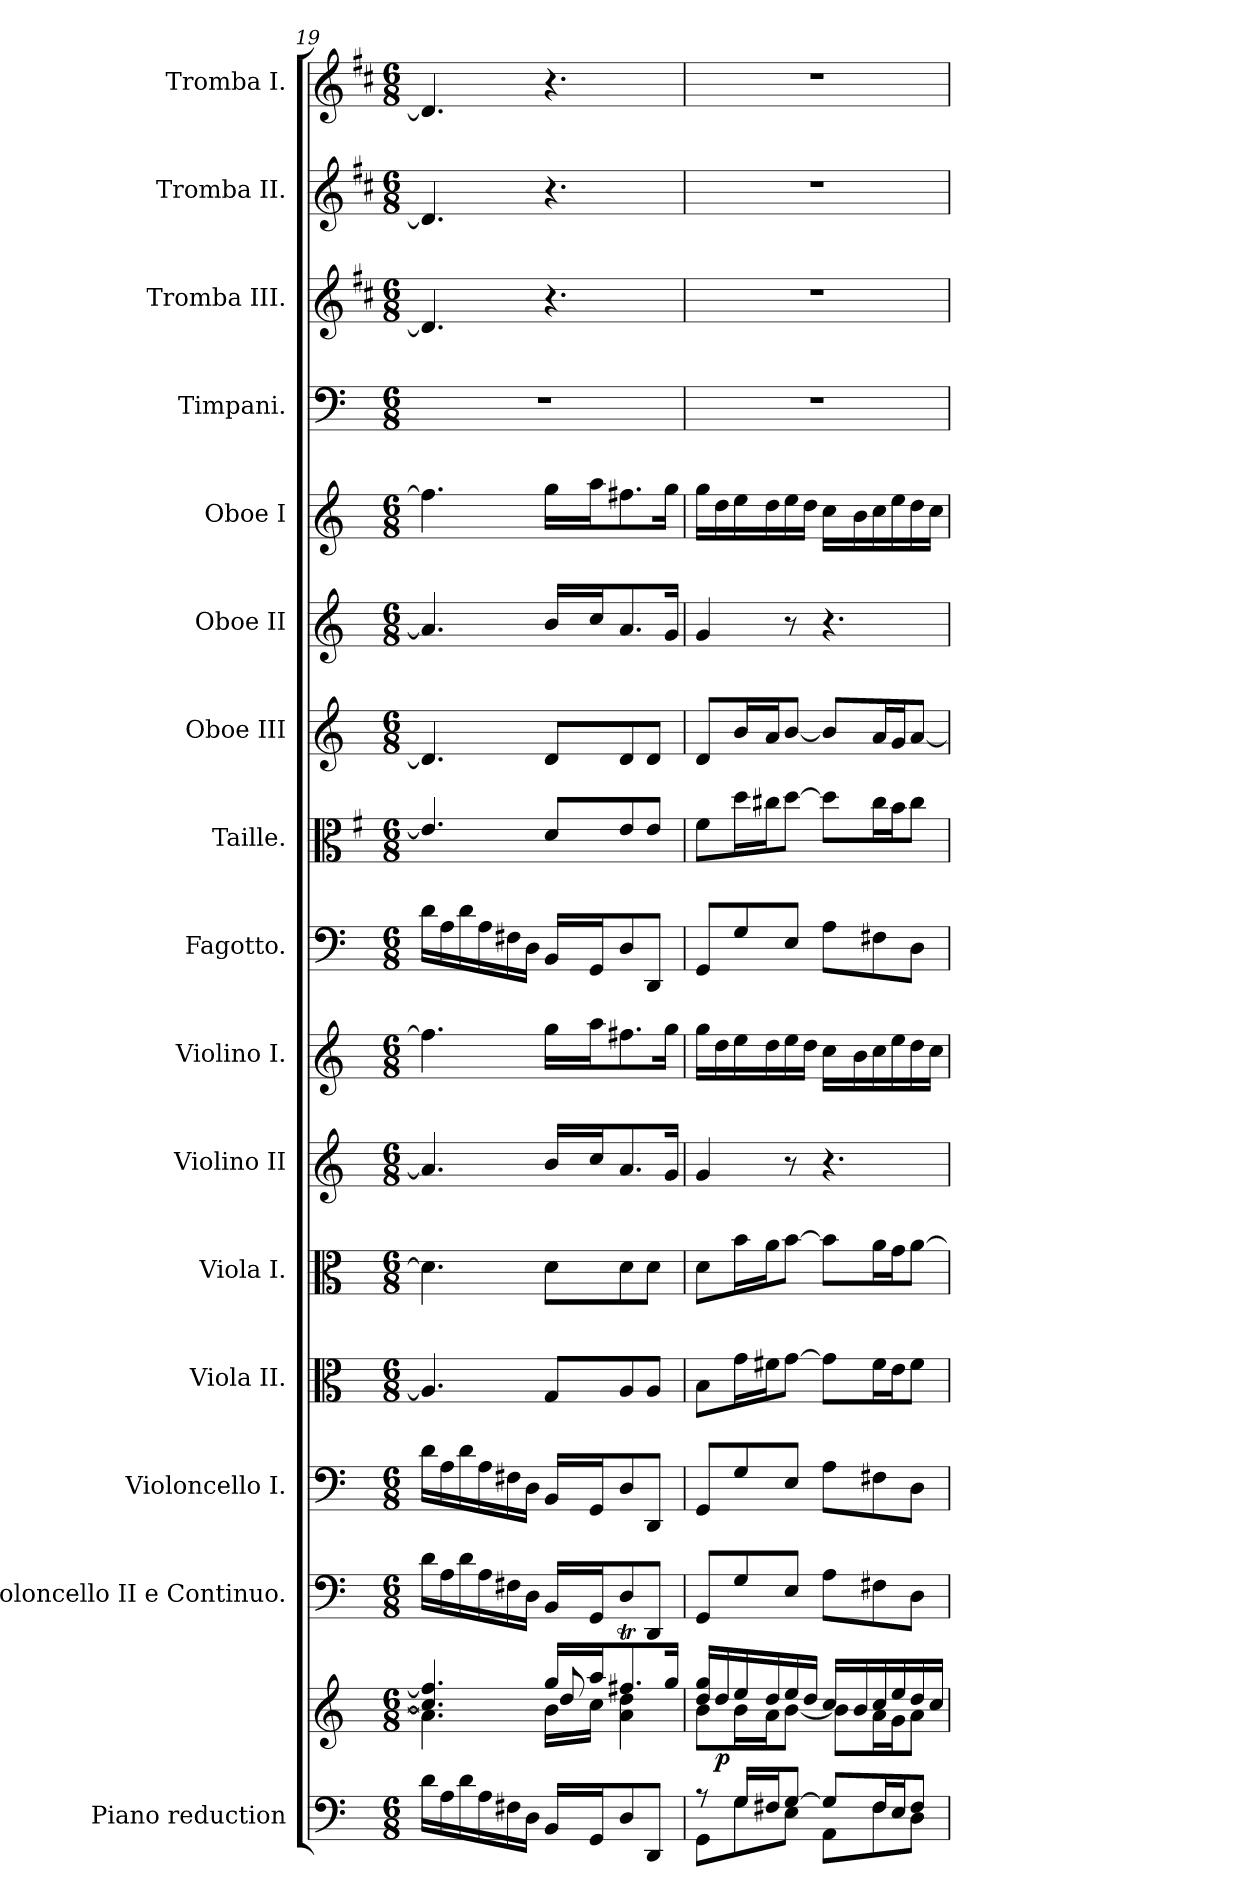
**kern	**kern	**dynam	**kern	**kern	**kern	**kern	**kern	**kern	**kern	**kern	**kern	**kern	**kern	**kern	**kern	**kern	**kern
*part16	*part16	*part16	*part15	*part14	*part13	*part12	*part11	*part10	*part9	*part8	*part7	*part6	*part5	*part4	*part3	*part2	*part1
*staff17	*staff16	*staff16/17	*staff15	*staff14	*staff13	*staff12	*staff11	*staff10	*staff9	*staff8	*staff7	*staff6	*staff5	*staff4	*staff3	*staff2	*staff1
*I"Piano reduction	*	*	*I"Violoncello II e Continuo.	*I"Violoncello I.	*I"Viola II.	*I"Viola I.	*I"Violino II	*I"Violino I.	*I"Fagotto.	*I"Taille.	*I"Oboe III	*I"Oboe II	*I"Oboe I	*I"Timpani.	*I"Tromba III.	*I"Tromba II.	*I"Tromba I.
*I'Pno	*	*	*I'Vc	*I'Vc	*I'Vla	*I'Vla	*	*I'Vln	*	*	*I'Ob	*I'Ob	*I'Ob	*I'Timp	*	*	*
!!LO:PB:g=z
*clefF4	*clefG2	*	*clefF4	*clefF4	*clefC3	*clefC3	*clefG2	*clefG2	*clefF4	*clefC3	*clefG2	*clefG2	*clefG2	*clefF4	*clefG2	*clefG2	*clefG2
*	*	*	*ITrd7c12	*	*	*	*	*	*	*ITrd4c7	*	*	*	*	*ITrd1c2	*ITrd1c2	*ITrd1c2
*k[]	*k[]	*	*k[]	*k[]	*k[]	*k[]	*k[]	*k[]	*k[]	*k[]	*k[]	*k[]	*k[]	*k[]	*k[]	*k[]	*k[]
*M6/8	*M6/8	*	*M6/8	*M6/8	*M6/8	*M6/8	*M6/8	*M6/8	*M6/8	*M6/8	*M6/8	*M6/8	*M6/8	*M6/8	*M6/8	*M6/8	*M6/8
=19	=19	=19	=19	=19	=19	=19	=19	=19	=19	=19	=19	=19	=19	=19	=19	=19	=19
*	*^	*	*	*	*	*	*	*	*	*	*	*	*	*	*	*	*
*	*	*^	*	*	*	*	*	*	*	*	*	*	*	*	*	*	*	*
16d\LL	4.cc/] 4.ff#/]	4.a\]	4.ryy	.	16D\LL	16d\LL	4.A/]	4.d\]	4.a/]	4.ff#\]	16d\LL	4.A/]	4.d/]	4.a/]	4.ff#\]	2.r	4.c/]	4.c/]	4.c/]
16A\	.	.	.	.	16AA\	16A\	.	.	.	.	16A\	.	.	.	.	.	.	.	.
16d\	.	.	.	.	16D\	16d\	.	.	.	.	16d\	.	.	.	.	.	.	.	.
16A\	.	.	.	.	16AA\	16A\	.	.	.	.	16A\	.	.	.	.	.	.	.	.
16F#X\	.	.	.	.	16FF#X\	16F#X\	.	.	.	.	16F#X\	.	.	.	.	.	.	.	.
16D\JJ	.	.	.	.	16DD\JJ	16D\JJ	.	.	.	.	16D\JJ	.	.	.	.	.	.	.	.
16BB/LL	16gg/LL	16b\LL	8dd/	.	16BBB/LL	16BB/LL	8G/L	8d\L	16b/LL	16gg\LL	16BB/LL	8G/L	8d/L	16b/LL	16gg\LL	.	4.r	4.r	4.r
16GG/J	16aa/J	16cc\JJ	.	.	16GGG/J	16GG/J	.	.	16cc/J	16aa\J	16GG/J	.	.	16cc/J	16aa\J	.	.	.	.
8D/	8.ff#Xt/	4a\ 4dd\	4ryy	.	8DD/	8D/	8A/	8d\	8.a/	8.ff#X\	8D/	8A/	8d/	8.a/	8.ff#X\	.	.	.	.
8DD/J	.	.	.	.	8DDD/J	8DD/J	8A/J	8d\J	.	.	8DD/J	8A/J	8d/J	.	.	.	.	.	.
.	16gg/Jk	.	.	.	.	.	.	.	16g/Jk	16gg\Jk	.	.	.	16g/Jk	16gg\Jk	.	.	.	.
*	*	*v	*v	*	*	*	*	*	*	*	*	*	*	*	*	*	*	*	*
=20	=20	=20	=20	=20	=20	=20	=20	=20	=20	=20	=20	=20	=20	=20	=20	=20	=20	=20
*^	*	*	*	*	*	*	*	*	*	*	*	*	*	*	*	*	*	*
8r	8GG\L	16dd/ 16gg/LL	8b\L	.	8GGG/L	8GG/L	8B\L	8d\L	4g/	16gg\LL	8GG/L	8B\L	8d/L	4g/	16gg\LL	2.r	2.r	2.r	2.r
!	!	!	!	!LO:DY:b	!	!	!	!	!	!	!	!	!	!	!	!	!	!	!
.	.	16dd/	.	p	.	.	.	.	.	16dd\	.	.	.	.	16dd\	.	.	.	.
16G/LL	8G\	16ee/	16b\L	.	8GG/	8G/	16g\L	16b\L	.	16ee\	8G/	16g\L	16b/L	.	16ee\	.	.	.	.
16F#X/J	.	16dd/	16a\J	.	.	.	16f#X\J	16a\J	.	16dd\	.	16f#X\J	16a/J	.	16dd\	.	.	.	.
[8G/J	8E\J	16ee/	[8b\J	.	8EE/J	8E/J	[8g\J	[8b\J	8r	16ee\	8E/J	[8g\J	[8b/J	8r	16ee\	.	.	.	.
.	.	16dd/JJ	.	.	.	.	.	.	.	16dd\JJ	.	.	.	.	16dd\JJ	.	.	.	.
8G/L]	8AA\L	16cc/LL	8b\L]	.	8AA\L	8A\L	8g\L]	8b\L]	4.r	16cc\LL	8A\L	8g\L]	8b/L]	4.r	16cc\LL	.	.	.	.
.	.	16b/	.	.	.	.	.	.	.	16b\	.	.	.	.	16b\	.	.	.	.
16F#/L	8F#\	16cc/	16a\L	.	8FF#X\	8F#X\	16f#\L	16a\L	.	16cc\	8F#X\	16f#\L	16a/L	.	16cc\	.	.	.	.
16E/J	.	16ee/	16g\J	.	.	.	16e\J	16g\J	.	16ee\	.	16e\J	16g/J	.	16ee\	.	.	.	.
8F#/J	8D\J	16dd/	8a\J	.	8DD\J	8D\J	8f#\J	[8a\J	.	16dd\	8D\J	8f#\J	[8a/J	.	16dd\	.	.	.	.
.	.	16cc/JJ	.	.	.	.	.	.	.	16cc\JJ	.	.	.	.	16cc\JJ	.	.	.	.
*v	*v	*	*	*	*	*	*	*	*	*	*	*	*	*	*	*	*	*	*
*	*v	*v	*	*	*	*	*	*	*	*	*	*	*	*	*	*	*	*
=	=	=	=	=	=	=	=	=	=	=	=	=	=	=	=	=	=
*-	*-	*-	*-	*-	*-	*-	*-	*-	*-	*-	*-	*-	*-	*-	*-	*-	*-
